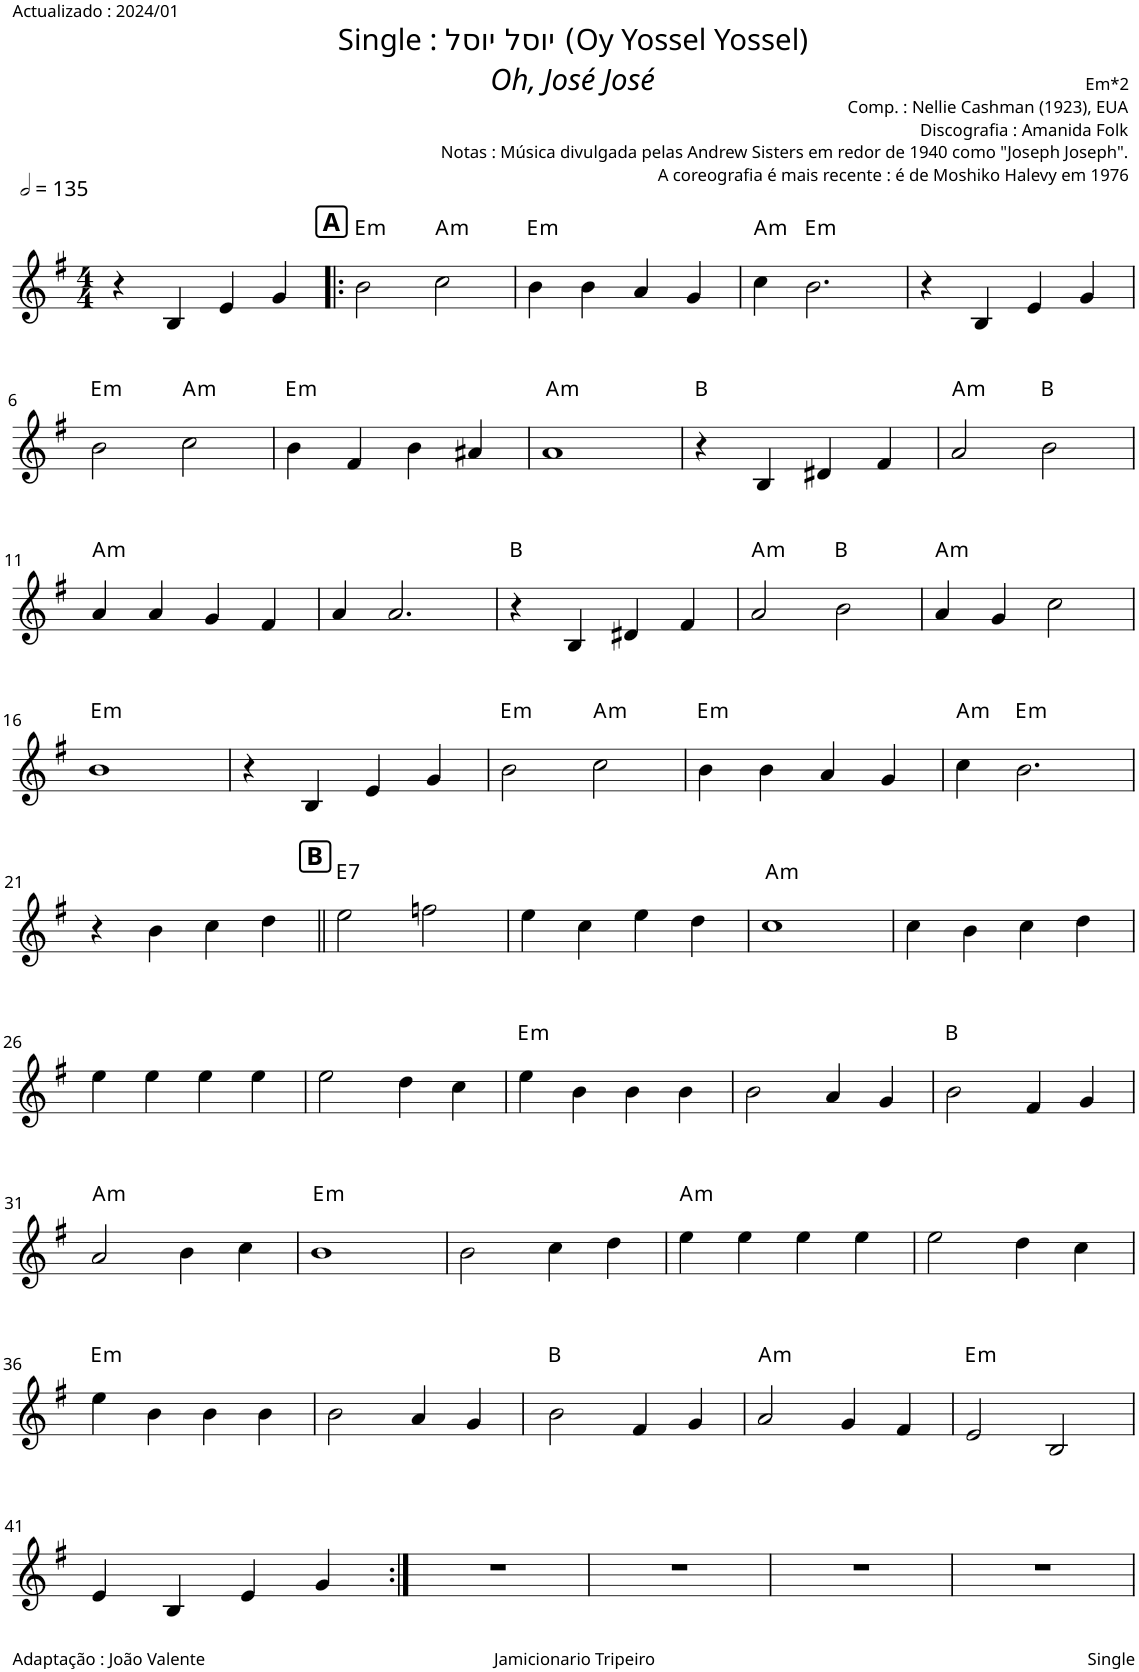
**kern	**harte
*part1	*part1
*staff1	*
*I"Piano	*
*I'Pno.	*
*clefG2	*
*k[f#]	*
*M4/4	*
*MM270	*
=1	=1
4r	.
4B/	.
4e/	.
4g/	.
!!LO:REH:place=s1:a:B:cj:fs=12:t=A
=2!|:	=2!|:
!	!LO:H:kt=m
2b\	E:min
!	!LO:H:kt=m
2cc\	A:min
=3	=3
!	!LO:H:kt=m
4b\	E:min
4b\	.
4a/	.
4g/	.
=4	=4
!	!LO:H:kt=m
4cc\	A:min
!	!LO:H:kt=m
2.b\	E:min
=5	=5
4r	.
4B/	.
4e/	.
4g/	.
!!LO:LB:g=z
=6	=6
!	!LO:H:kt=m
2b\	E:min
!	!LO:H:kt=m
2cc\	A:min
=7	=7
!	!LO:H:kt=m
4b\	E:min
4f#/	.
4b\	.
4a#X/	.
=8	=8
!	!LO:H:kt=m
1a	A:min
=9	=9
4r	B:maj
4B/	.
4d#X/	.
4f#/	.
=10	=10
!	!LO:H:kt=m
2a/	A:min
2b\	B:maj
!!LO:LB:g=z
=11	=11
!	!LO:H:kt=m
4a/	A:min
4a/	.
4g/	.
4f#/	.
=12	=12
4a/	.
2.a/	.
=13	=13
4r	B:maj
4B/	.
4d#X/	.
4f#/	.
=14	=14
!	!LO:H:kt=m
2a/	A:min
2b\	B:maj
=15	=15
!	!LO:H:kt=m
4a/	A:min
4g/	.
2cc\	.
!!LO:LB:g=z
=16	=16
!	!LO:H:kt=m
1b	E:min
=17	=17
4r	.
4B/	.
4e/	.
4g/	.
=18	=18
!	!LO:H:kt=m
2b\	E:min
!	!LO:H:kt=m
2cc\	A:min
=19	=19
!	!LO:H:kt=m
4b\	E:min
4b\	.
4a/	.
4g/	.
=20	=20
!	!LO:H:kt=m
4cc\	A:min
!	!LO:H:kt=m
2.b\	E:min
!!LO:LB:g=z
=21	=21
4r	.
4b\	.
4cc\	.
4dd\	.
!!LO:REH:place=s1:a:B:cj:fs=12:t=B
=22||	=22||
!	!LO:H:kt=7
2ee\	E:7
2ffn\	.
=23	=23
4ee\	.
4cc\	.
4ee\	.
4dd\	.
=24	=24
!	!LO:H:kt=m
1cc	A:min
=25	=25
4cc\	.
4b\	.
4cc\	.
4dd\	.
!!LO:LB:g=z
=26	=26
4ee\	.
4ee\	.
4ee\	.
4ee\	.
=27	=27
2ee\	.
4dd\	.
4cc\	.
=28	=28
!	!LO:H:kt=m
4ee\	E:min
4b\	.
4b\	.
4b\	.
=29	=29
2b\	.
4a/	.
4g/	.
=30	=30
2b\	B:maj
4f#/	.
4g/	.
!!LO:LB:g=z
=31	=31
!	!LO:H:kt=m
2a/	A:min
4b\	.
4cc\	.
=32	=32
!	!LO:H:kt=m
1b	E:min
=33	=33
2b\	.
4cc\	.
4dd\	.
=34	=34
!	!LO:H:kt=m
4ee\	A:min
4ee\	.
4ee\	.
4ee\	.
=35	=35
2ee\	.
4dd\	.
4cc\	.
!!LO:LB:g=z
=36	=36
!	!LO:H:kt=m
4ee\	E:min
4b\	.
4b\	.
4b\	.
=37	=37
2b\	.
4a/	.
4g/	.
=38	=38
2b\	B:maj
4f#/	.
4g/	.
=39	=39
!	!LO:H:kt=m
2a/	A:min
4g/	.
4f#/	.
=40	=40
!	!LO:H:kt=m
2e/	E:min
2B/	.
!!LO:LB:g=z
=41	=41
4e/	.
4B/	.
4e/	.
4g/	.
=42:|!	=42:|!
1r	.
=43	=43
1r	.
=44	=44
1r	.
=45	=45
1r	.
=	=
*-	*-
